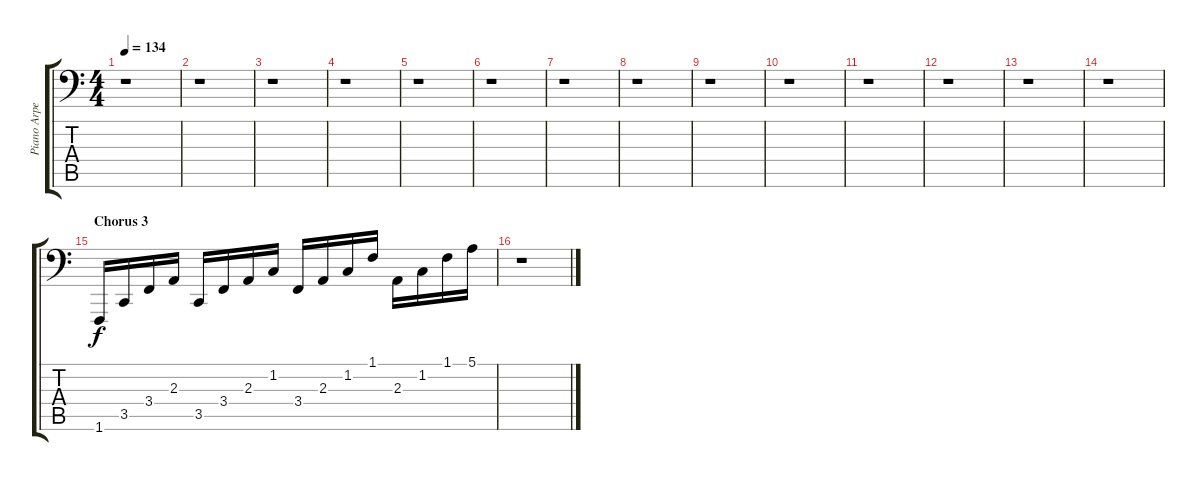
\track ("Piano Arpegios (Low Part)" "Piano Arpe") {instrument acousticgrandpiano}
\staff {score tabs}
\tuning (E3 B2 G2 D2 A1 E1) {hide}
\ts (4 4)
\tempo 134
\clef f4
\ks c
r.1{dy f} |
r.1 |
r.1 |
r.1 |
r.1 |
r.1 |
r.1 |
r.1 |
r.1 |
r.1 |
r.1 |
r.1 |
r.1 |
r.1 |
\section ("" "Chorus 3")
1.6.16 3.5.16 3.4.16 2.3.16 3.5.16 3.4.16 2.3.16 1.2.16 3.4.16 2.3.16 1.2.16 1.1.16 2.3.16 1.2.16 1.1.16 5.1.16 |
r.1
